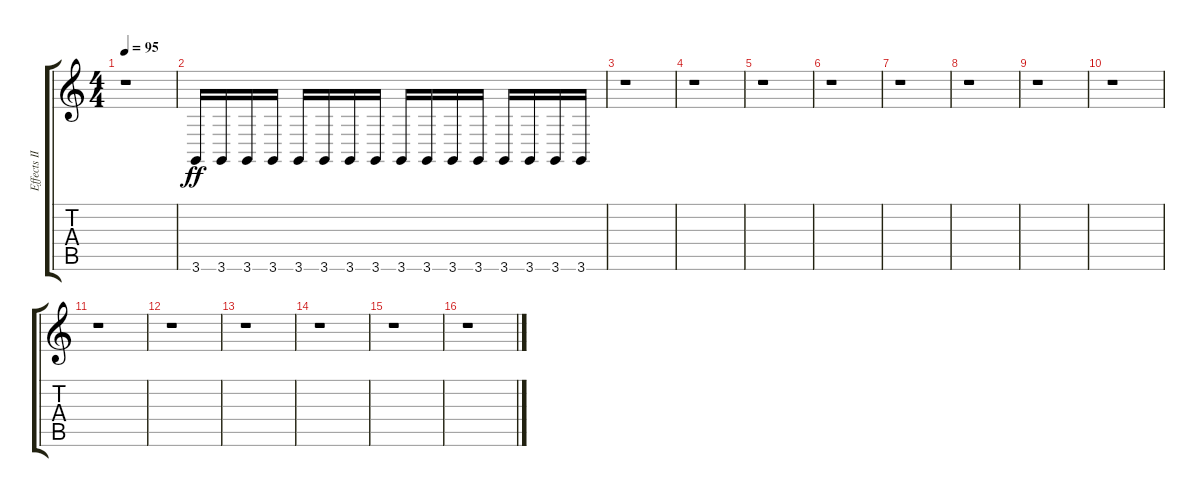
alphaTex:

\track ("Effects II" "Effects II") {instrument guitarfretnoise}
\staff {score tabs}
\tuning (E4 B3 G3 D3 A2 E2) {hide}
\ts (4 4)
\tempo 95
\clef g2
\ks c
r.1{dy ff instrument guitarfretnoise} |
3.6.16 3.6.16 3.6.16 3.6.16 3.6.16 3.6.16 3.6.16 3.6.16 3.6.16 3.6.16 3.6.16 3.6.16 3.6.16 3.6.16 3.6.16 3.6.16 |
r.1 |
r.1 |
r.1 |
r.1 |
r.1 |
r.1 |
r.1 |
r.1 |
r.1 |
r.1 |
r.1 |
r.1 |
r.1 |
r.1
